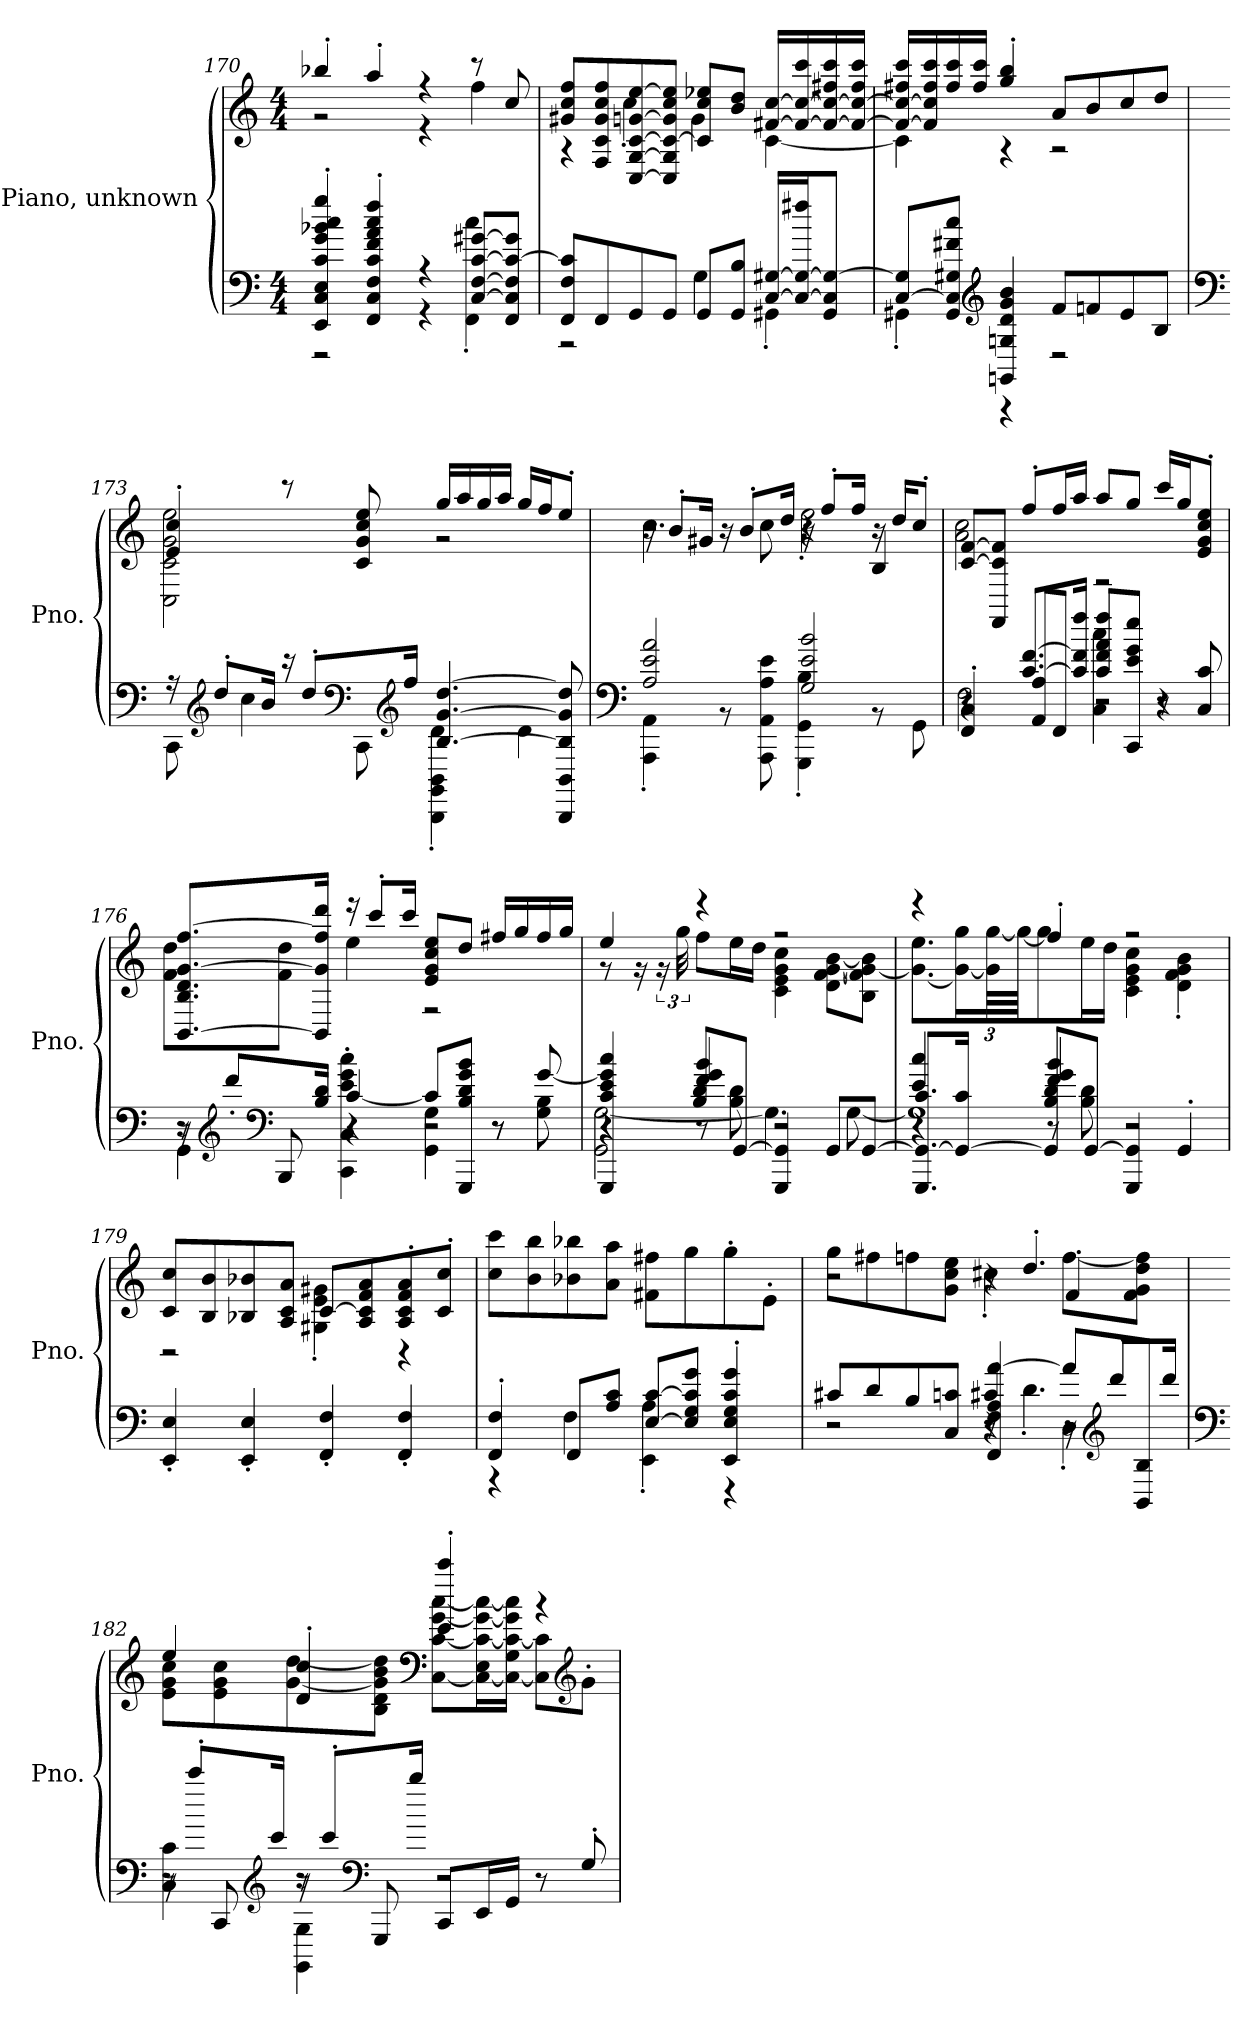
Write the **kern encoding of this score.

**kern	**kern
*part1	*part1
*staff2	*staff1
*I"Piano, unknown	*
*I'Pno.	*
*clefF4	*clefG2
*k[]	*k[]
*M4/4	*M4/4
=170	=170
*^	*^
4EE/' 4C/' 4E/' 4c/' 4g/' 4b-X/' 4cc/' 4gg/'	2r	4bb-X'/	2r
4FF/' 4C/' 4F/' 4c/' 4f/' 4a/' 4cc/' 4ff/'	.	4aa'/	.
4r	4r	4r	4r
[8C/ [8F/ [8c/ [8g#X/L	4FF\' 4cc\'	8r	4ff\
8FF/ 8C/] 8F/] 8c/_ 8g#/]J	.	8cc/	.
!!LO:LB:g=z	!!
=171	=171	=171	=171
8FF/ 8F/ 8c/]L	2r	8g#X/ 8cc/ 8ff/L	4r
8FF/	.	8F/ 8c/ 8g#/ 8cc/ 8ff/	.
8GG/	.	[8C/ [8G/ [8c/ [8gn/ [8ee/	4cc'\
8GG/J	.	8C/] 8G/] 8c/_ 8g/] 8cc/ 8ee/]J	.
8GG/L	4G\	8c/] 8cc/ 8ee-X/L	4g\
8GG/ 8B/J	.	8b/ 8dd/J	.
[16C/ [16G#X/LL	4GG#X'\	[16f#X/ [16cc/LL	[4c\
16C/_ 16G#/_ 16ff#X/J	.	16f#/_ 16cc/_ 16ccc/	.
8GG#/ 8C/] 8G#/_J	.	16f#/_ 16cc/_ 16ff#X/ 16ccc/	.
.	.	16f#/_ 16cc/_ 16ff#/ 16ccc/JJ	.
=172	=172	=172	=172
[8C/ 8G#/]L	4GG#X'\	16f#/_ 16cc/_ 16ff#X/ 16ccc/LL	4c\]
.	.	16f#/] 16cc/] 16ff#/ 16ccc/	.
8GG#/ 8C/] 8G#X/ 8f#X/ 8cc/J	.	16ff#/ 16ccc/	.
.	.	16ff#/ 16ccc/JJ	.
*clefG2	*	*	*
4GGn/ 4Gn/ 4d/ 4g/ 4b/	4r	4gg/' 4bb/'	4r
8f#/L	2r	8a/L	2r
8fn/	.	8b/	.
8e/	.	8cc/	.
8B/J	.	8dd/J	.
!!LO:LB:g=z	!!
=173	=173	=173	=173
*clefF4	*	*	*
16r	8CC\	4e/' 4cc/'	2C\ 2c\ 2g\ 2ee\
*clefG2	*	*	*
8dd'/L	.	.	.
.	4cc\	.	.
16b/Jk	.	.	.
16r	.	8r	.
8dd'/L	.	.	.
*clefF4	*	*	*
.	8CC\	8c/ 8g/ 8cc/ 8ee/	.
*clefG2	*	*	*
16ff/Jk	.	.	.
[4.B/ [4.g/ [4.dd/	4BBB\' 4GG\' 4BB\' 4d\'	16gg/LL	2r
.	.	16aa/	.
.	.	16gg/	.
.	.	16aa/JJ	.
.	4d\	16gg/LL	.
.	.	16ff/J	.
8BBB/ 8BB/ 8B/] 8g/] 8dd/]	.	8ee'/J	.
*	*	*v	*v
=174	=174	=174
*clefF4	*	*
*	*	*^
*	*	*	*^
2A/ 2e/ 2a/	4AAA\' 4AA\'	16r	4.cc\	2r
.	.	8b'/L	.	.
.	.	16g#X/Jk	.	.
.	8r	16r	.	.
.	.	8b'/L	.	.
.	8AAA\ 8AA\ 8A\ 8e\	.	8cc\	.
.	.	16dd/Jk	.	.
2G/ 2e/ 2b/	4GGG\' 4GG\' 4B\'	16r	2ee'\	4r
.	.	8ff'/L	.	.
.	.	16ff/Jk	.	.
.	8r	16r	.	4B/
.	.	16dd/KL	.	.
.	8GG\	8cc'/J	.	.
*	*	*	*v	*v
!!LO:LB:g=z
=175	=175	=175	=175
*	*^	*	*
4FF/' 4C/'	2F\	4r	[8c/ [8f/L	2a\ 2cc\
.	.	.	8FF/ 8c/] 8f/]J	.
[8.c/ [8.f/L	.	8AA/ 8A/L	8ff'/L	.
.	.	8FF/J	16ff/L	.
16c/] 16f/] 16ff/Jk	.	.	16aa/JJ	.
8c/ 8f/ 8a/ 8ff/L	4C\ 4cc\	2r	8aa/L	2r
8CC/ 8e/ 8g/ 8ee/J	.	.	8gg/J	.
8r	4r	.	16ccc/LL	.
.	.	.	16gg/J	.
8C/ 8c/	.	.	8e/' 8g/' 8cc/' 8ee/'J	.
=176	=176	=176	=176	=176
8r	16r	4GG\	[8.BB/ 8.B/ 8.d/ [8.g/ [8.ff/L	8f\ 8dd\L
*clefG2	*	*	*	*
.	8ddd'/L	.	.	.
*clefF4	*	*	*	*
8BBB/	.	.	.	8f\ 8dd\J
.	16B/ 16d/Jk	.	16BB/] 16g/] 16ff/] 16ddd/Jk	.
4r	[4c/	4CC\' 4C\' 4e\' 4g\' 4cc\'	16r	4ee\
.	.	.	8ccc'/L	.
.	.	.	16ccc/Jk	.
2r	8c/L]	4GG\ 4G\	8e/ 8g/ 8cc/ 8ee/L	2r
.	8GGG/ 8B/ 8d/ 8g/ 8b/J	.	8dd/J	.
.	8r	8r	16ff#X/LL	.
.	.	.	16gg/	.
.	[8g/	8G\ 8B\	16ff#/	.
.	.	.	16gg/JJ	.
!!LO:LB:g=z	!!
=177	=177	=177	=177	=177
*	*	*^	*	*
4r	4r	4GGG/ 4c/ 4e/ 4g/] 4cc/	2GG\ [2G\	4ee/	8r
.	.	.	.	.	16r
.	.	.	.	.	24r
.	.	.	.	.	48gg\
4f/ 4g/ 4b/	8r	8B/ 8d/L	.	4r	8ff\L
.	8B\ 8d\	[8GG/J	.	.	16ee\L
.	.	.	.	.	16dd\JJ
2r	2r	4GGG/ 4GG/]	4.G\]	2r	4c\ 4e\ 4g\ 4cc\
.	.	8GG/L	.	.	8d\ [8f\ [8g\ [8b\L
.	.	[8GG/J	[8G\	.	8B\ 8f\] 8g\_ 8b\]J
=178	=178	=178	=178	=178	=178
4e/ 4cc/	4r	8.GGG/ 8.GG/_ 8.c/L	1G]	4r	8.g\_ 8.ee\L
*	*	*	*	*	*Xbrackettup
.	.	16GG/_ 16c/Jk	.	.	24g\_ 24gg\L
.	.	.	.	.	96g\] [96gg\LL
.	.	.	.	.	96gg\JJJ_
4f/ 4g/ 4b/	8r	8GG/] 8B/ 8d/L	.	4ff'/	8gg\]
.	8B\ 8d\	[8GG/J	.	.	16ee\L
.	.	.	.	.	16dd\JJ
2r	2r	4GGG/ 4GG/]	.	2r	4c\ 4e\ 4g\ 4cc\
.	.	4GG'/	.	.	4d\' 4f\' 4g\' 4b\'
*v	*v	*v	*v	*	*
=179	=179	=179
4EE/' 4E/'	8c/ 8cc/L	2r
.	8B/ 8b/	.
4EE/' 4E/'	8B-X/ 8b-X/	.
.	8A/ 8c/ 8a/J	.
4FF/' 4F/'	[8c/L	4G#X\' 4e\' 4g#X\'
.	8A/ 8c/] 8f/ 8a/	.
4FF/' 4F/'	8A/' 8c/' 8f/' 8a/'	4r
.	8c/' 8cc/'J	.
*	*v	*v
!!LO:PB:g=z
=180	=180
*^	*
4FF/' 4F/'	4r	8cc\ 8ccc\L
.	.	8b\ 8bb\
8FF/L	4F\	8b-X\ 8bb-X\
8A/ 8c/J	.	8a\ 8aa\J
[8E/ [8c/L	4EE\' 4A\'	8f#X\ 8ff#X\L
8E/] 8G/ 8c/] 8g/J	.	8gg\
4EE/' 4E/' 4G/' 4c/' 4g/'	4r	8gg'\
.	.	8e'\J
=181	=181	=181
*^	*	*^
*	*	*^	*	*^
8c#X/L	2r	2r	2r	2r	8gg\L	2r
8d/	.	.	.	.	8ff#X\	.
8B/	.	.	.	.	8ffn\	.
8C/ 8cn/J	.	.	.	.	8g\ 8cc\ 8ee\J	.
4c#X'/	8r	4FF/ 4F/ 4A/ [4a/	4r	8r	4cc#X'\	4r
.	4.d'\	.	.	4.dd'/	.	.
16r	.	8a/L]	4D'\	.	[8ff\L	4f'/
*clefG2	*	*	*	*	*	*
8ddd'/L	.	.	.	.	.	.
.	.	8BB/ 8B/J	.	.	8f\ 8g\ 8dd\ 8ff\]J	.
16ddd/Jk	.	.	.	.	.	.
*v	*v	*v	*v	*	*	*
*	*v	*v	*v
!!LO:LB:g=z
=182	=182
*clefF4	*
*^	*^
*	*^	*	*
16r	4C\ 4c\	8r	4ee/	8e\ 8g\ 8cc\L
8ccc'/L	.	.	.	.
.	.	8CC/	.	8e\ 8g\ 8cc\
*clefG2	*	*	*	*
16ccc/Jk	.	.	.	.
16r	4GG\ 4G\	8r	4d/' 4cc/'	[8g\ [8dd\
8ccc'/L	.	.	.	.
*clefF4	*	*	*	*
.	.	8GGG/	.	8B\ 8d\ 8g\] 8b\ 8dd\]J
16bb/Jk	.	.	.	.
*	*	*	*clefF4	*
8CC/L	2r	2r	4e/' 4ccc/'	[8C\ [8c\ [8g\ [8cc\L
16EE/L	.	.	.	16C\_ 16E\ 16c\_ 16g\_ 16cc\_L
16GG/JJ	.	.	.	16C\_ 16G\ 16c\_ 16g\] 16cc\]JJ
8r	.	.	4r	8C\] 8c\]L
*	*	*	*clefG2	*
8G'/	.	.	.	8g'\J
*v	*v	*v	*	*
*	*v	*v
=	=
*-	*-
